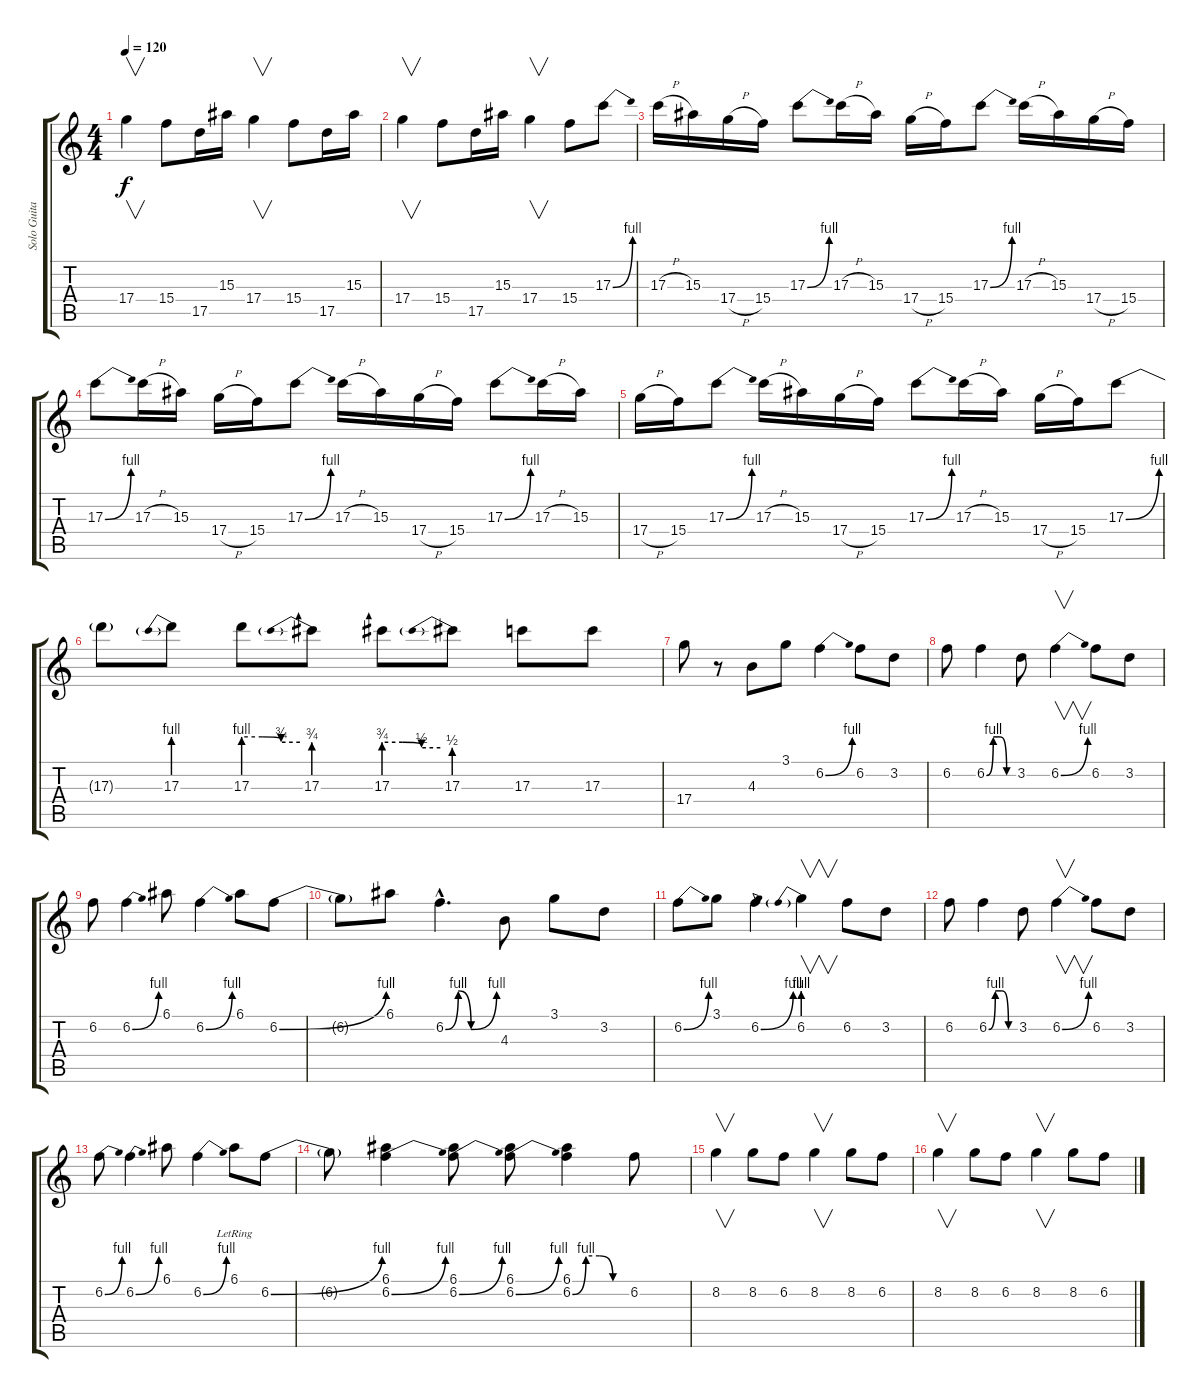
\track ("Solo Guitar 1" "Solo Guita") {instrument overdrivenguitar}
\staff {score tabs}
\tuning (E4 B3 G3 D3 A2 E2) {hide}
\ts (4 4)
\tempo 120
\clef g2
\ks c
17.4.4{v dy f} 15.4.8 17.5.16 15.3.16 17.4.4{v} 15.4.8 17.5.16 15.3.16 |
17.4.4{v} 15.4.8 17.5.16 15.3.16 17.4.4{v} 15.4.8 17.3{be (bend 0 0 60 4)}.8 |
17.3{h}.16 15.3.16 17.4{h}.16 15.4.16 17.3{be (bend 0 0 60 4)}.8 17.3{h}.16 15.3.16 17.4{h}.16 15.4.16 17.3{be (bend 0 0 60 4)}.8 17.3{h}.16 15.3.16 17.4{h}.16 15.4.16 |
17.3{be (bend 0 0 60 4)}.8 17.3{h}.16 15.3.16 17.4{h}.16 15.4.16 17.3{be (bend 0 0 60 4)}.8 17.3{h}.16 15.3.16 17.4{h}.16 15.4.16 17.3{be (bend 0 0 60 4)}.8 17.3{h}.16 15.3.16 |
17.4{h}.16 15.4.16 17.3{be (bend 0 0 60 4)}.8 17.3{h}.16 15.3.16 17.4{h}.16 15.4.16 17.3{be (bend 0 0 60 4)}.8 17.3{h}.16 15.3.16 17.4{h}.16 15.4.16 17.3{be (bend 0 0 60 4)}.8 |
17.3{t}.8 17.3{be (prebend 0 4 60 4)}.8 17.3{be (custom 0 4 20 4 40 3 60 3)}.8 17.3{be (prebend 0 3 60 3)}.8 17.3{be (custom 0 3 20 3 40 2 60 2)}.8 17.3{be (prebend 0 2 60 2)}.8 17.3.8 17.3.8 |
17.4.8 r.8 4.3.8 3.1.8 6.2{be (bend 0 0 60 4)}.4 6.2.8 3.2.8 |
6.2.8 6.2{be (custom 0 0 15 4 30 4 45 0 60 0)}.4 3.2.8 6.2{be (bend 0 0 60 4)}.4{v} 6.2.8 3.2.8 |
6.2.8 6.2{be (bend 0 0 60 4)}.4 6.1.8 6.2{be (bend 0 0 60 4)}.4 6.1.8 6.2{be (bend 0 0 60 4)}.8 |
6.2{t}.8 6.1.8 6.2{be (custom 0 0 15 4 30 0 60 4) hac}.4{d} 4.3.8 3.1.8 3.2.8 |
6.2{be (bend 0 0 60 4)}.8 3.1.8 6.2{be (bend 0 0 60 4)}.4 6.2{be (prebend 0 4 60 4)}.4{v} 6.2.8 3.2.8 |
6.2.8 6.2{be (custom 0 0 15 4 30 4 45 0 60 0)}.4 3.2.8 6.2{be (bend 0 0 60 4)}.4{v} 6.2.8 3.2.8 |
6.2{be (bend 0 0 60 4)}.8 6.2{be (bend 0 0 60 4)}.4 6.1.8 6.2{be (bend 0 0 60 4)}.4 6.1{lr}.8 6.2{be (bend 0 0 60 4)}.8 |
6.2{t}.8 (6.1 6.2{be (bend 0 0 60 4)}).4 (6.1 6.2{be (bend 0 0 60 4)}).8 (6.1 6.2{be (bend 0 0 60 4)}).8 (6.1 6.2{be (custom 0 0 15 4 30 4 45 0 60 0)}).4 6.2.8 |
8.2.4{v} 8.2.8 6.2.8 8.2.4{v} 8.2.8 6.2.8 |
8.2.4{v} 8.2.8 6.2.8 8.2.4{v} 8.2.8 6.2.8
